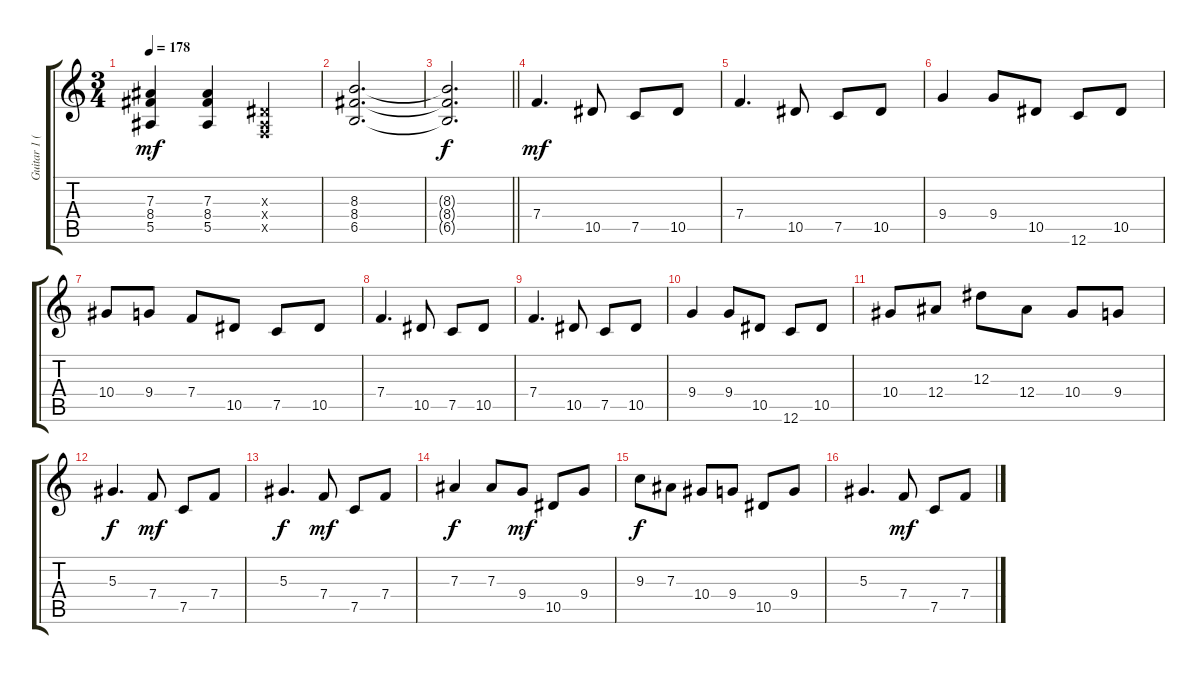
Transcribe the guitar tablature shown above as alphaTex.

\track ("Guitar 1 (Lead)" "Guitar 1 (") {instrument distortionguitar}
\staff {score tabs}
\tuning (C4 G3 Eb3 Bb2 F2 C2) {hide}
\ts (3 4)
\tempo 178
\clef g2
\ks c
(7.3 8.4 5.5).4{dy mf} (7.3 8.4 5.5).4 (0.3{x} 0.4{x} 0.5{x}).4 |
(8.3 8.4 6.5).2{d} |
\barLineRight lightlight
(8.3{t} 8.4{t} 6.5{t}).2{d dy f} |
7.4.4{d dy mf} 10.5.8 7.5.8 10.5.8 |
7.4.4{d} 10.5.8 7.5.8 10.5.8 |
9.4.4 9.4.8 10.5.8 12.6.8 10.5.8 |
10.4.8 9.4.8 7.4.8 10.5.8 7.5.8 10.5.8 |
7.4.4{d} 10.5.8 7.5.8 10.5.8 |
7.4.4{d} 10.5.8 7.5.8 10.5.8 |
9.4.4 9.4.8 10.5.8 12.6.8 10.5.8 |
10.4.8 12.4.8 12.3.8 12.4.8 10.4.8 9.4.8 |
5.3.4{d dy f volume 14 balance 14 instrument distortionguitar} 7.4.8{dy mf} 7.5.8 7.4.8 |
5.3.4{d dy f} 7.4.8{dy mf} 7.5.8 7.4.8 |
7.3.4{dy f} 7.3.8 9.4.8{dy mf} 10.5.8 9.4.8 |
9.3.8{dy f} 7.3.8 10.4.8 9.4.8 10.5.8 9.4.8 |
5.3.4{d} 7.4.8{dy mf} 7.5.8 7.4.8
